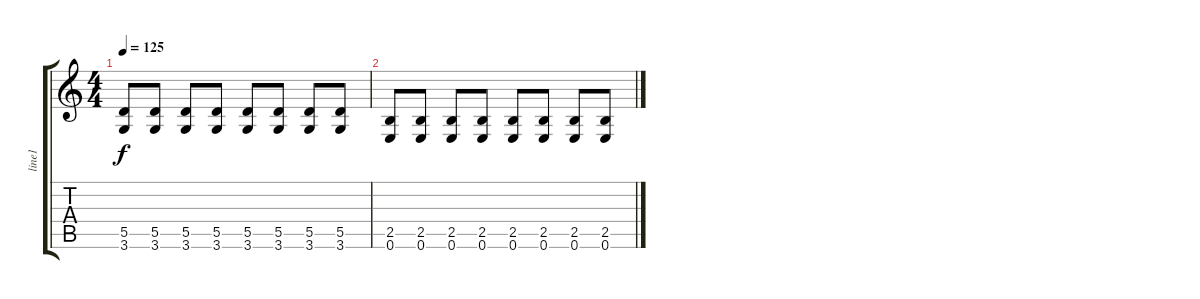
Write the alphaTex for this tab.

\track ("line1" "line1") {instrument distortionguitar}
\staff {score tabs}
\tuning (E4 B3 G3 D3 A2 E2) {hide}
\ts (4 4)
\tempo 125
\clef g2
\ks c
(5.5 3.6).8{dy f} (5.5 3.6).8 (5.5 3.6).8 (5.5 3.6).8 (5.5 3.6).8 (5.5 3.6).8 (5.5 3.6).8 (5.5 3.6).8 |
(2.5 0.6).8 (2.5 0.6).8 (2.5 0.6).8 (2.5 0.6).8 (2.5 0.6).8 (2.5 0.6).8 (2.5 0.6).8 (2.5 0.6).8
